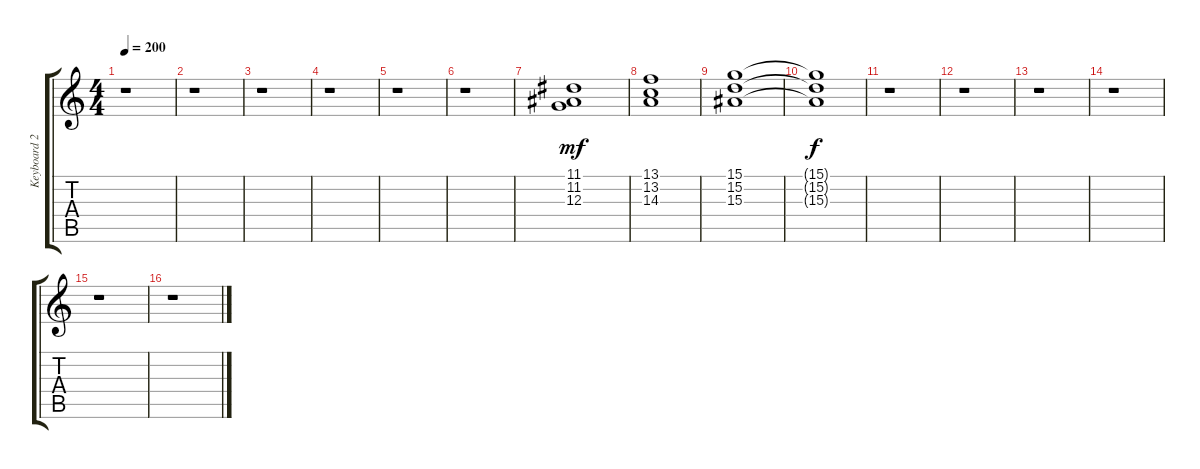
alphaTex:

\track ("Keyboard 2" "Keyboard 2") {instrument stringensemble1}
\staff {score tabs}
\tuning (E4 B3 G3 D3 A2 E2) {hide}
\ts (4 4)
\tempo 200
\clef g2
\ks c
r.1{dy f} |
r.1 |
r.1 |
r.1 |
r.1 |
r.1 |
\section ("" "")
(11.1 11.2 12.3).1{dy mf volume 10 instrument churchorgan} |
(13.1 13.2 14.3).1 |
(15.1 15.2 15.3).1 |
(15.1{t} 15.2{t} 15.3{t}).1{dy f} |
r.1 |
r.1 |
r.1 |
r.1 |
r.1 |
r.1
